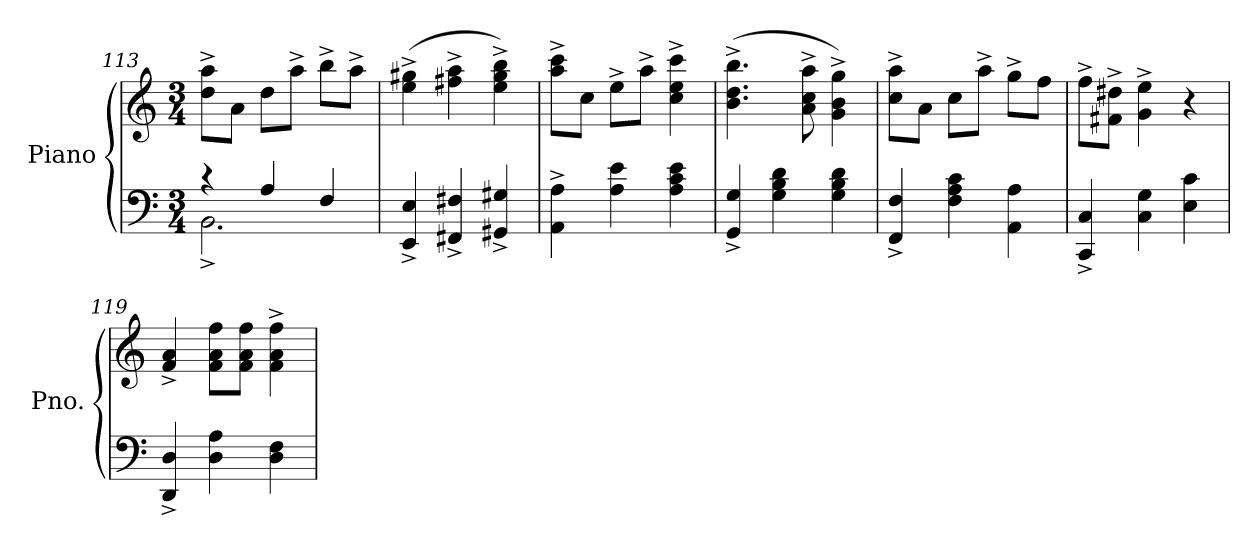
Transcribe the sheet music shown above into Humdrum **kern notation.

**kern	**kern
*part1	*part1
*staff2	*staff1
*I"Piano	*
*I'Pno.	*
*clefF4	*clefG2
*k[]	*k[]
*M3/4	*M3/4
=113	=113
*^	*
4r	2.BB^\	8dd\^ 8aa\^L
.	.	8a\J
4A/	.	8dd\L
.	.	8aa^\J
4F/	.	8bb^\L
.	.	8aa^\J
*v	*v	*
=114	=114
4EE/^ 4E/^	(4ee\^ 4gg#X\^
4FF#X/^ 4F#X/^	4ff#X\^ 4aa\^
4GG#X/^ 4G#X/^	4ee\^ 4gg#\^ 4bb\^)
=115	=115
4AA\^ 4A\^	8aa\^ 8ccc\^L
.	8cc\J
4A\ 4e\	8ee^\L
.	8aa^\J
4A\ 4c\ 4e\	4cc\^ 4ee\^ 4ccc\^
=116	=116
4GG/^ 4G/^	(4.b\^ 4.dd\^ 4.bb\^
4G\ 4B\ 4d\	.
.	8a\^ 8cc\^ 8aa\^
4G\ 4B\ 4d\	4g\^ 4b\^ 4gg\^)
=117	=117
4FF/^ 4F/^	8cc\^ 8aa\^L
.	8a\J
4F\ 4A\ 4c\	8cc\L
.	8aa^\J
4AA\ 4A\	8gg^\L
.	8ff\J
!!LO:LB:g=z
=118	=118
4CC/^ 4C/^	8ff^\L
.	8f#X\^ 8dd#X\^J
4C\ 4G\	4g\^ 4ee\^
4E\ 4c\	4r
=119	=119
4DD/^ 4D/^	4f/^ 4a/^
4D\ 4A\	8f\ 8a\ 8ff\L
.	8f\ 8a\ 8ff\J
4D\ 4F\	4f\^ 4a\^ 4ff\^
=	=
*-	*-
